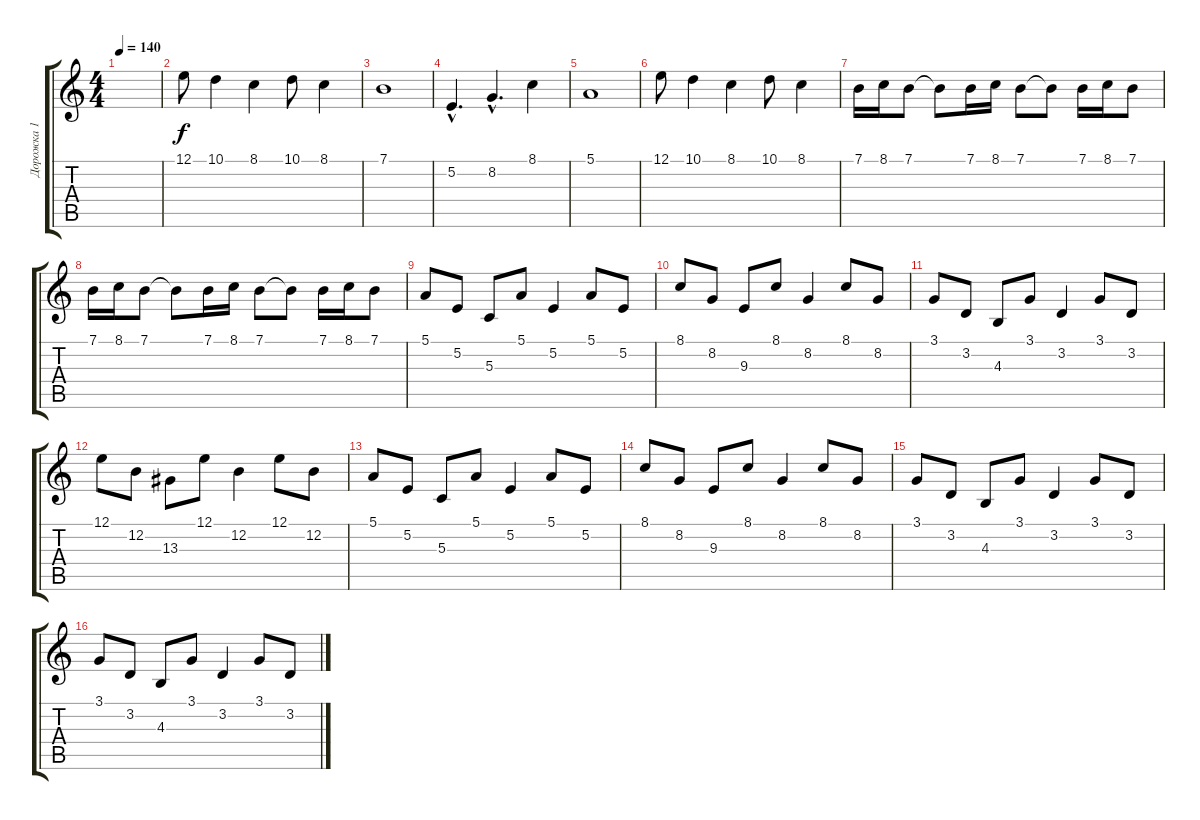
\track ("Дорожка 1" "Дорожка 1") {instrument acousticgrandpiano}
\staff {score tabs}
\tuning (E4 B3 G3 D3 A2 E2) {hide}
\ts (4 4)
\tempo 140
\clef g2
\ks c
|
12.1.8 10.1.4 8.1.4 10.1.8 8.1.4 |
7.1.1 |
5.2{hac}.4{d} 8.2{hac}.4{d} 8.1.4 |
5.1.1 |
12.1.8 10.1.4 8.1.4 10.1.8 8.1.4 |
7.1.16 8.1.16 7.1.8 7.1{t}.8 7.1.16 8.1.16 7.1.8 7.1{t}.8 7.1.16 8.1.16 7.1.8 |
7.1.16 8.1.16 7.1.8 7.1{t}.8 7.1.16 8.1.16 7.1.8 7.1{t}.8 7.1.16 8.1.16 7.1.8 |
5.1.8 5.2.8 5.3.8 5.1.8 5.2.4 5.1.8 5.2.8 |
8.1.8 8.2.8 9.3.8 8.1.8 8.2.4 8.1.8 8.2.8 |
3.1.8 3.2.8 4.3.8 3.1.8 3.2.4 3.1.8 3.2.8 |
12.1.8 12.2.8 13.3.8 12.1.8 12.2.4 12.1.8 12.2.8 |
5.1.8 5.2.8 5.3.8 5.1.8 5.2.4 5.1.8 5.2.8 |
8.1.8 8.2.8 9.3.8 8.1.8 8.2.4 8.1.8 8.2.8 |
3.1.8 3.2.8 4.3.8 3.1.8 3.2.4 3.1.8 3.2.8 |
3.1.8 3.2.8 4.3.8 3.1.8 3.2.4 3.1.8 3.2.8
